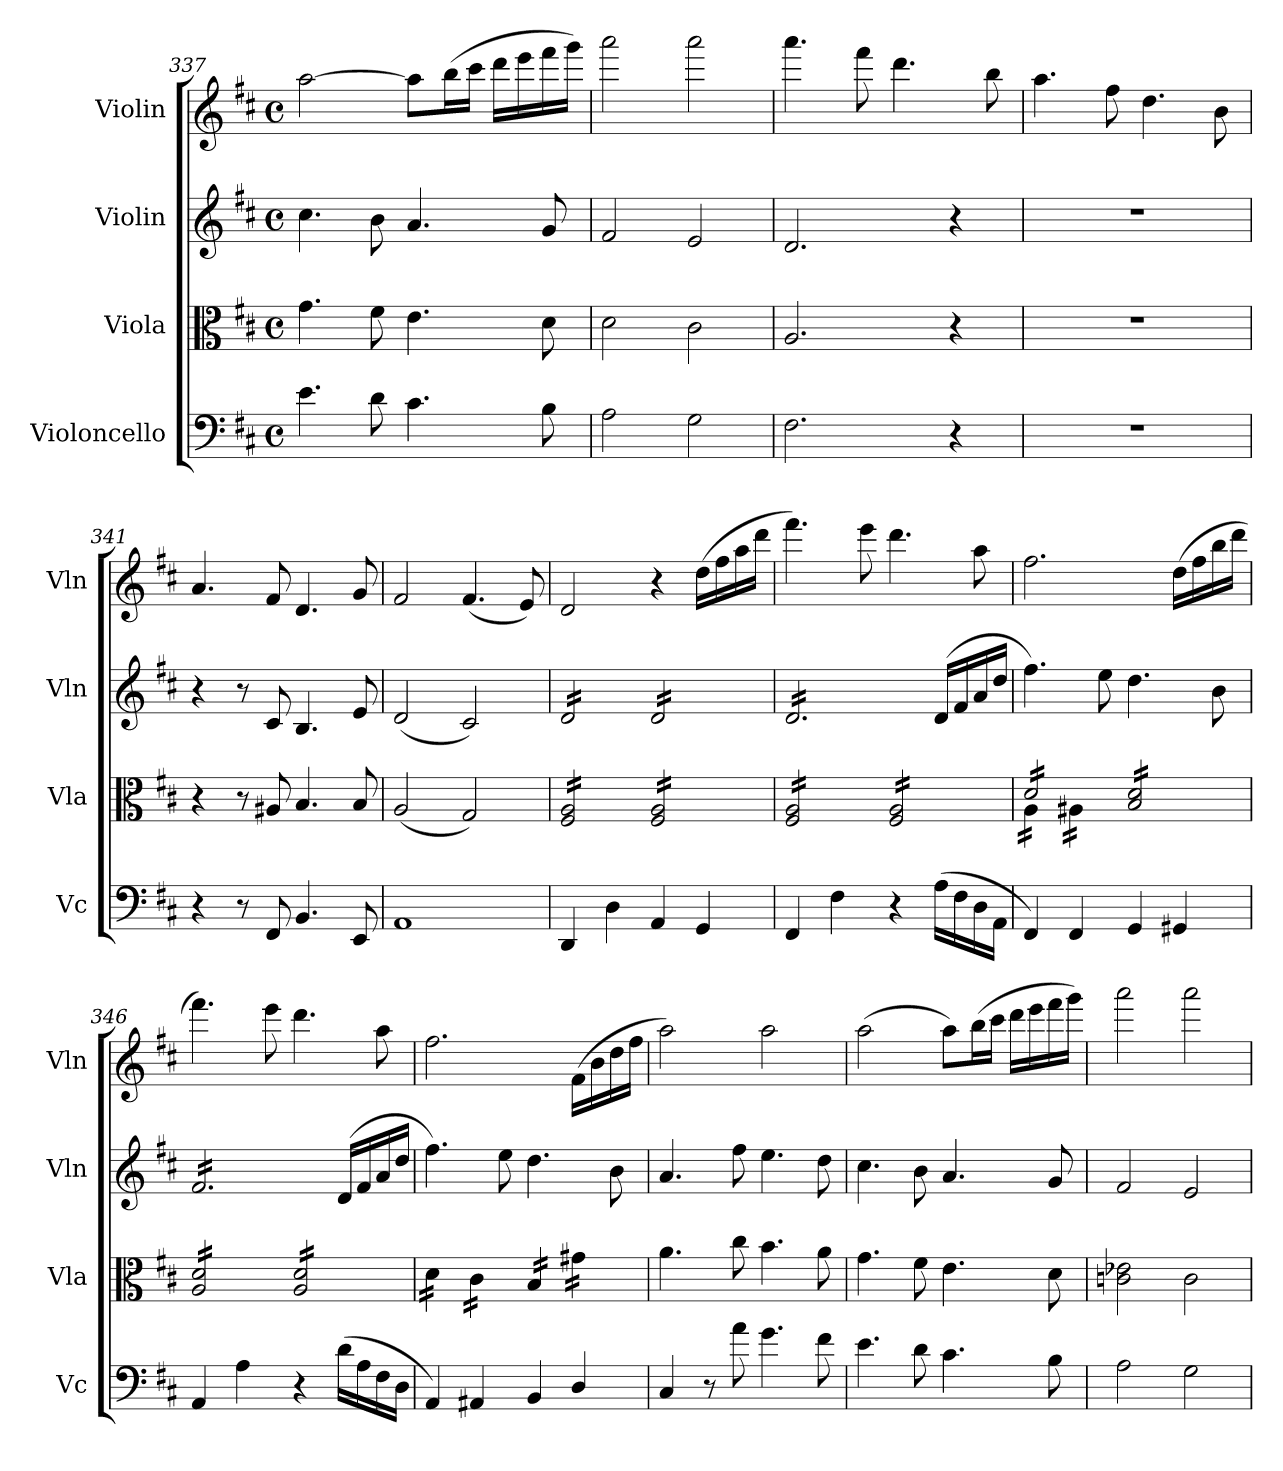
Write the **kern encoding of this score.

**kern	**kern	**kern	**kern
*part4	*part3	*part2	*part1
*staff4	*staff3	*staff2	*staff1
*I"Violoncello	*I"Viola	*I"Violin	*I"Violin
*I'Vc	*I'Vla	*I'Vln	*I'Vln
*clefF4	*clefC3	*clefG2	*clefG2
*k[f#c#]	*k[f#c#]	*k[f#c#]	*k[f#c#]
*M4/4	*M4/4	*M4/4	*M4/4
*met(c)	*met(c)	*met(c)	*met(c)
=337	=337	=337	=337
4.e\	4.g\	4.cc#\	[2aa\
8d\	8f#\	8b\	.
4.c#\	4.e\	4.a/	8aa\L]
.	.	.	(>16bb\L
.	.	.	16ccc#\JJ
.	.	.	16ddd\LL
.	.	.	16eee\
8B\	8d\	8g/	16fff#\
.	.	.	16ggg\JJ)
=338	=338	=338	=338
2A\	2d\	2f#/	2aaa\
2G\	2c#\	2e/	2aaa\
=339	=339	=339	=339
2.F#\	2.A/	2.d/	4.aaa\
.	.	.	8fff#\
.	.	.	4.ddd\
4r	4r	4r	.
.	.	.	8bb\
=340	=340	=340	=340
1r	1r	1r	4.aa\
.	.	.	8ff#\
.	.	.	4.dd\
.	.	.	8b\
=341	=341	=341	=341
4r	4r	4r	4.a/
8r	8r	8r	.
8FF#/	8A#X/	8c#/	8f#/
4.BB/	4.B/	4.B/	4.d/
8EE/	8B/	8e/	8g/
=342	=342	=342	=342
1AA	(2A/	(2d/	2f#/
.	2G/)	2c#/)	(4.f#/
.	.	.	8e/)
=343	=343	=343	=343
*	*tremolo	*	*
*	*	*tremolo	*
4DD/	16F#/ 16A/LL	16d/LL	2d/
.	16F#/ 16A/	16d/	.
.	16F#/ 16A/	16d/	.
.	16F#/ 16A/	16d/	.
4D\	16F#/ 16A/	16d/	.
.	16F#/ 16A/	16d/	.
.	16F#/ 16A/	16d/	.
.	16F#/ 16A/JJ	16d/JJ	.
4AA/	16F#/ 16A/LL	16d/LL	4r
.	16F#/ 16A/	16d/	.
.	16F#/ 16A/	16d/	.
.	16F#/ 16A/	16d/	.
4GG/	16F#/ 16A/	16d/	(>16dd\LL
.	16F#/ 16A/	16d/	16ff#\
.	16F#/ 16A/	16d/	16aa\
.	16F#/ 16A/JJ	16d/JJ	16ddd\JJ
=344	=344	=344	=344
4FF#/	16F#/ 16A/LL	16d/LL	4.fff#\)
.	16F#/ 16A/	16d/	.
.	16F#/ 16A/	16d/	.
.	16F#/ 16A/	16d/	.
4F#\	16F#/ 16A/	16d/	.
.	16F#/ 16A/	16d/	.
.	16F#/ 16A/	16d/	8eee\
.	16F#/ 16A/JJ	16d/	.
4r	16F#/ 16A/LL	16d/	4.ddd\
.	16F#/ 16A/	16d/	.
.	16F#/ 16A/	16d/	.
.	16F#/ 16A/	16d/JJ	.
*	*	*Xtremolo	*
(>16A\LL	16F#/ 16A/	(16d/LL	.
16F#\	16F#/ 16A/	16f#/	.
16D\	16F#/ 16A/	16a/	8aa\
16AA\JJ	16F#/ 16A/JJ	16dd/JJ	.
!!LO:LB:g=z
=345	=345	=345	=345
*	*^	*	*
4FF#/)	16d/LL	16A\LL	4.ff#\)	2.ff#\
.	16d/	16A\	.	.
.	16d/	16A\	.	.
.	16d/	16A\JJ	.	.
4FF#/	16d/	16A#X\LL	.	.
.	16d/	16A#X\	.	.
.	16d/	16A#X\	8ee\	.
.	16d/JJ	16A#X\JJ	.	.
4GG/	16B/ 16d/LL	2ryy	4.dd\	.
.	16B/ 16d/	.	.	.
.	16B/ 16d/	.	.	.
.	16B/ 16d/	.	.	.
4GG#X/	16B/ 16d/	.	.	(>16dd\LL
.	16B/ 16d/	.	.	16ff#\
.	16B/ 16d/	.	8b\	16bb\
.	16B/ 16d/JJ	.	.	16ddd\JJ
*	*v	*v	*	*
=346	=346	=346	=346
*	*	*tremolo	*
4AA/	16A/ 16d/LL	16f#/LL	4.fff#\)
.	16A/ 16d/	16f#/	.
.	16A/ 16d/	16f#/	.
.	16A/ 16d/	16f#/	.
4A\	16A/ 16d/	16f#/	.
.	16A/ 16d/	16f#/	.
.	16A/ 16d/	16f#/	8eee\
.	16A/ 16d/JJ	16f#/	.
4r	16A/ 16d/LL	16f#/	4.ddd\
.	16A/ 16d/	16f#/	.
.	16A/ 16d/	16f#/	.
.	16A/ 16d/	16f#/JJ	.
*	*	*Xtremolo	*
(>16d\LL	16A/ 16d/	(>16d/LL	.
16A\	16A/ 16d/	16f#/	.
16F#\	16A/ 16d/	16a/	8aa\
16D\JJ	16A/ 16d/JJ	16dd/JJ	.
=347	=347	=347	=347
4AA/)	16d\LL	4.ff#\)	2.ff#\
.	16d\	.	.
.	16d\	.	.
.	16d\JJ	.	.
4AA#X/	16c#\LL	.	.
.	16c#\	.	.
.	16c#\	8ee\	.
.	16c#\JJ	.	.
4BB/	16B/LL	4.dd\	.
.	16B/	.	.
.	16B/	.	.
.	16B/JJ	.	.
4D/	16g#X\LL	.	(>16f#\LL
.	16g#X\	.	16b\
.	16g#X\	8b\	16dd\
.	16g#X\JJ	.	16ff#\JJ
*	*Xtremolo	*	*
=348	=348	=348	=348
4C#/	4.a\	4.a/	2aa\)
8r	.	.	.
8a\	8cc#\	8ff#\	.
4.g\	4.b\	4.ee\	2aa\
8f#\	8a\	8dd\	.
=349	=349	=349	=349
4.e\	4.g\	4.cc#\	(>2aa\
8d\	8f#\	8b\	.
4.c#\	4.e\	4.a/	8aa\L)
.	.	.	(>16bb\L
.	.	.	16ccc#\JJ
.	.	.	16ddd\LL
.	.	.	16eee\
8B\	8d\	8g/	16fff#\
.	.	.	16ggg\JJ)
=350	=350	=350	=350
2A\	2cn\ 2e-X\	2f#/	2aaa\
2G\	2c\	2e/	2aaa\
=	=	=	=
*-	*-	*-	*-
